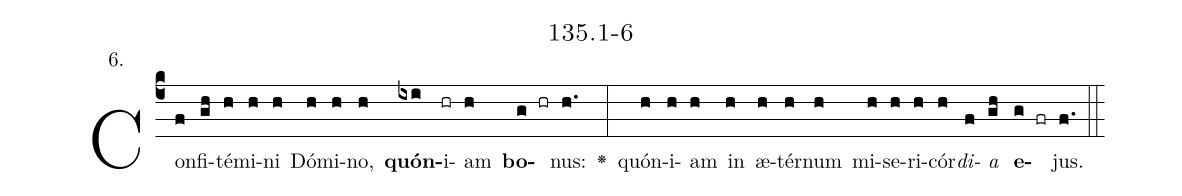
name: 135.1-6;
annotation: 6.;
%%
(c4)Con(f)fi(gh)té(h)mi(h)ni(h) Dó(h)mi(h)no,(h) <b>quón</b>(ixi)i(hr)am(h) <b>bo</b>(g hr)nus:(h.) <v>\greheightstar</v>(:) quón(h)i(h)am(h) in(h) æ(h)tér(h)num(h) mi(h)se(h)ri(h)cór(h)<i>di</i>(f)<i>a</i>(gh) <b>e</b>(g fr)jus.(f.) (::)


%E(h) u(h) o(f) u(gh) a(g) e.(f.) (::)
